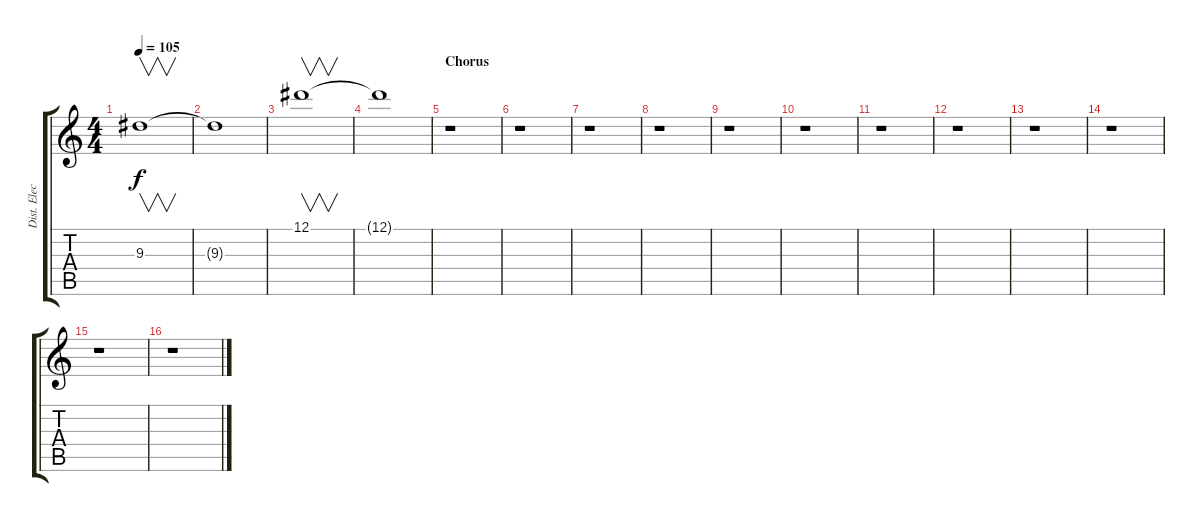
\track ("Dist. Electric II" "Dist. Elec") {instrument distortionguitar}
\staff {score tabs}
\tuning (Eb4 Bb3 Gb3 Db3 Ab2 Eb2) {hide}
\ts (4 4)
\tempo 105
\clef g2
\ks c
9.3.1{v dy f} |
9.3{t}.1 |
12.1.1{v} |
12.1{t}.1 |
\section ("" "Chorus")
r.1 |
r.1 |
r.1 |
r.1 |
r.1 |
r.1 |
r.1 |
r.1 |
r.1 |
r.1 |
r.1 |
r.1
